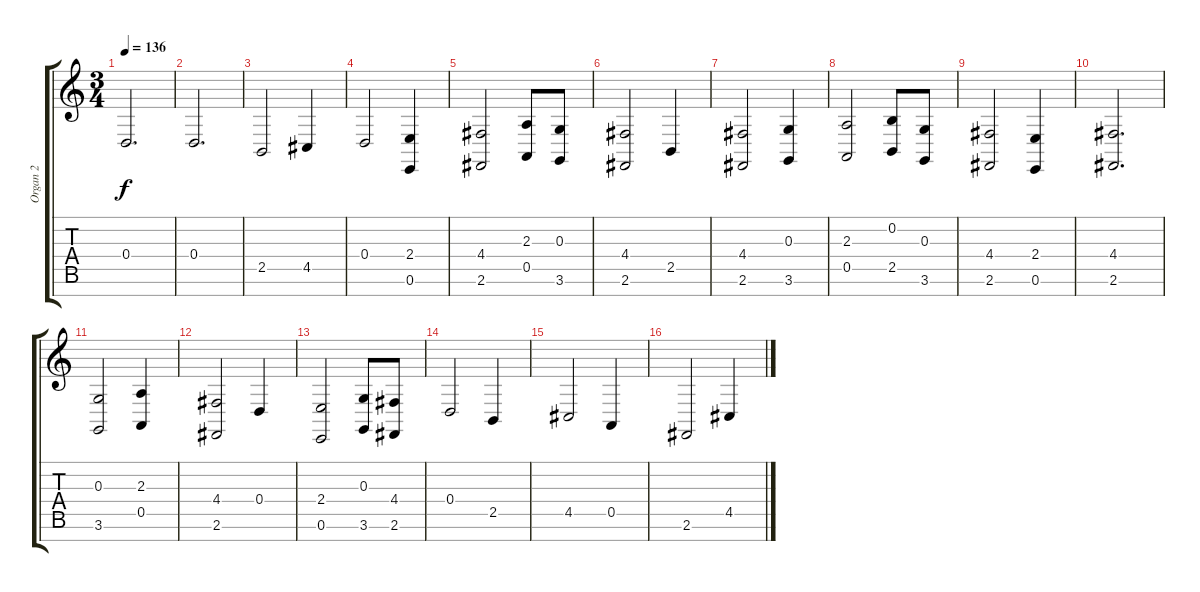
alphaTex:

\track ("Organ 2" "Organ 2") {instrument churchorgan}
\staff {score tabs}
\tuning (E4 B3 G3 D3 A2 E2 B1) {hide}
\ts (3 4)
\tempo 136
\clef g2
\ks c
0.4.2{d dy f} |
0.4.2{d} |
2.5.2 4.5.4 |
0.4.2 (2.4 0.6).4 |
(4.4 2.6).2 (2.3 0.5).8 (0.3 3.6).8 |
(4.4 2.6).2 2.5.4 |
(4.4 2.6).2 (0.3 3.6).4 |
(2.3 0.5).2 (0.2 2.5).8 (0.3 3.6).8 |
(4.4 2.6).2 (2.4 0.6).4 |
(4.4 2.6).2{d} |
(0.3 3.6).2 (2.3 0.5).4 |
(4.4 2.6).2 0.4.4 |
(2.4 0.6).2 (0.3 3.6).8 (4.4 2.6).8 |
0.4.2 2.5.4 |
4.5.2 0.5.4 |
2.6.2 4.5.4
